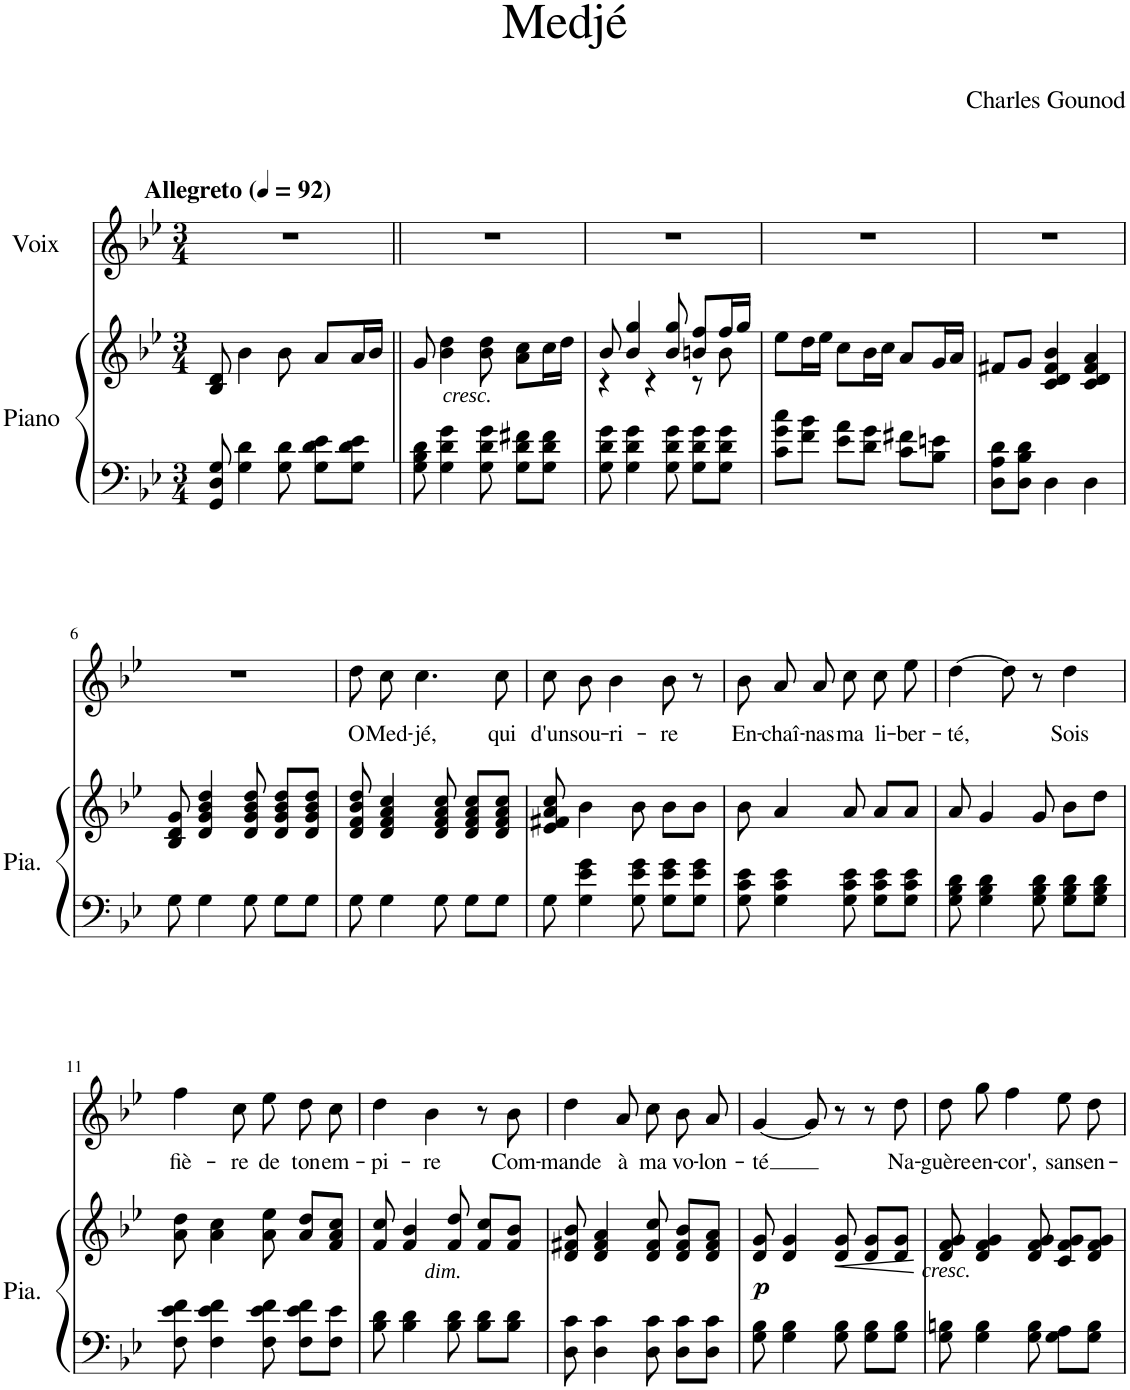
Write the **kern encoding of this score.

**kern	**kern	**dynam	**kern	**text
*part2	*part2	*part2	*part1	*part1
*staff3	*staff2	*staff2/3	*staff1	*staff1
*I"Piano	*	*	*I"Voix	*
*I'Pia.	*	*	*	*
*clefF4	*clefG2	*	*clefG2	*
*k[b-e-]	*k[b-e-]	*	*k[b-e-]	*
*M3/4	*M3/4	*	*M3/4	*
*MM92	*MM92	*	*MM92	*
=1	=1	=1	=1	=1
!	!	!	!LO:TX:a:B:t=Allegreto	!
8GG/ 8D/ 8G/	8B-/ 8d/	.	2.r	.
4G\ 4d\	4b-\	.	.	.
8G\ 8d\	8b-\	.	.	.
8G\ 8d\ 8e-\L	8a/L	.	.	.
8G\ 8d\ 8e-\J	16a/L	.	.	.
.	16b-/JJ	.	.	.
=2||	=2||	=2||	=2||	=2||
8G\ 8B-\ 8d\	8g/	.	2.r	.
!LO:TX:a:i:t=cresc.	!	!	!	!
4G\ 4d\ 4g\	4b-\ 4dd\	.	.	.
8G\ 8d\ 8g\	8b-\ 8dd\	.	.	.
8G\ 8d\ 8f#X\L	8a\ 8cc\L	.	.	.
8G\ 8d\ 8f#\J	16cc\L	.	.	.
.	16dd\JJ	.	.	.
=3	=3	=3	=3	=3
*	*^	*	*	*
8G\ 8d\ 8g\	8b-/	4r	.	2.r	.
4G\ 4d\ 4g\	4b-/ 4gg/	.	.	.	.
.	.	4r	.	.	.
8G\ 8d\ 8g\	8b-/ 8gg/	.	.	.	.
8G\ 8d\ 8g\L	8bn/ 8ff/L	8r	.	.	.
8G\ 8d\ 8g\J	16ff/L	8b\	.	.	.
.	16gg/JJ	.	.	.	.
*	*v	*v	*	*	*
=4	=4	=4	=4	=4
8c\ 8g\ 8cc\L	8ee-\L	.	2.r	.
8f\ 8b-\J	16dd\L	.	.	.
.	16ee-\JJ	.	.	.
8e-\ 8a\L	8cc\L	.	.	.
8d\ 8g\J	16b-\L	.	.	.
.	16cc\JJ	.	.	.
8c\ 8f#X\L	8a/L	.	.	.
8B-\ 8en\J	16g/L	.	.	.
.	16a/JJ	.	.	.
=5	=5	=5	=5	=5
8D\ 8A\ 8d\L	8f#X/L	.	2.r	.
8D\ 8B-\ 8d\J	8g/J	.	.	.
4D\	4c/ 4d/ 4f#/ 4b-/	.	.	.
4D\	4c/ 4d/ 4f#/ 4a/	.	.	.
!!LO:LB:g=z
=6	=6	=6	=6	=6
8G\	8B-/ 8d/ 8g/	.	2.r	.
4G\	4d/ 4g/ 4b-/ 4dd/	.	.	.
8G\	8d/ 8g/ 8b-/ 8dd/	.	.	.
8G\L	8d/ 8g/ 8b-/ 8dd/L	.	.	.
8G\J	8d/ 8g/ 8b-/ 8dd/J	.	.	.
=7	=7	=7	=7	=7
!	!	!	!	!LO:LY:b
8G\	8d/ 8f/ 8b-/ 8dd/	.	8dd\L	O
!	!	!	!	!LO:LY:b
4G\	4d/ 4f/ 4a/ 4cc/	.	8cc\J	Med-
!	!	!	!	!LO:LY:b
.	.	.	4.cc\	-jé,
8G\	8d/ 8f/ 8a/ 8cc/	.	.	.
8G\L	8d/ 8f/ 8a/ 8cc/L	.	.	.
!	!	!	!	!LO:LY:b
8G\J	8d/ 8f/ 8a/ 8cc/J	.	8cc\	qui
=8	=8	=8	=8	=8
!	!	!	!	!LO:LY:b
8G\	8e-/ 8f#X/ 8a/ 8cc/	.	8cc\L	d'un
!	!	!	!	!LO:LY:b
4G\ 4e-\ 4g\	4b-\	.	8b-\J	sou-
!	!	!	!	!LO:LY:b
.	.	.	4b-\	-ri-
8G\ 8e-\ 8g\	8b-\	.	.	.
!	!	!	!	!LO:LY:b
8G\ 8e-\ 8g\L	8b-\L	.	8b-\	-re
8G\ 8e-\ 8g\J	8b-\J	.	8r	.
=9	=9	=9	=9	=9
!	!	!	!	!LO:LY:b
8G\ 8c\ 8e-\	8b-\	.	8b-/L	En-
!	!	!	!	!LO:LY:b
4G\ 4c\ 4e-\	4a/	.	8a/J	-chaî-
!	!	!	!	!LO:LY:b
.	.	.	8a\L	-nas
!	!	!	!	!LO:LY:b
8G\ 8c\ 8e-\	8a/	.	8cc\J	ma
!	!	!	!	!LO:LY:b
8G\ 8c\ 8e-\L	8a/L	.	8cc\L	li-
!	!	!	!	!LO:LY:b
8G\ 8c\ 8e-\J	8a/J	.	8ee-\J	-ber-
=10	=10	=10	=10	=10
!	!	!	!	!LO:LY:b
8G\ 8B-\ 8d\	8a/	.	[4dd\	-té,
4G\ 4B-\ 4d\	4g/	.	.	.
.	.	.	8dd\]	.
8G\ 8B-\ 8d\	8g/	.	8r	.
!	!	!	!	!LO:LY:b
8G\ 8B-\ 8d\L	8b-\L	.	4dd\	Sois
8G\ 8B-\ 8d\J	8dd\J	.	.	.
!!LO:LB:g=z
=11	=11	=11	=11	=11
!	!	!	!	!LO:LY:b
8F\ 8e-\ 8f\	8a\ 8dd\	.	4ff\	fiè-
4F\ 4e-\ 4f\	4a\ 4cc\	.	.	.
!	!	!	!	!LO:LY:b
.	.	.	8cc\L	-re
!	!	!	!	!LO:LY:b
8F\ 8e-\ 8f\	8a\ 8ee-\	.	8ee-\J	de
!	!	!	!	!LO:LY:b
8F\ 8e-\ 8f\L	8a/ 8dd/L	.	8dd\L	ton
!	!	!	!	!LO:LY:b
8F\ 8e-\J	8f/ 8a/ 8cc/J	.	8cc\J	em-
=12	=12	=12	=12	=12
!	!	!	!	!LO:LY:b
8B-\ 8d\	8f/ 8cc/	.	4dd\	-pi-
!LO:TX:a:i:t=dim.	!	!	!	!
4B-\ 4d\	4f/ 4b-/	.	.	.
!	!	!	!	!LO:LY:b
.	.	.	4b-\	-re
8B-\ 8d\	8f/ 8dd/	.	.	.
8B-\ 8d\L	8f/ 8cc/L	.	8r	.
!	!	!	!	!LO:LY:b
8B-\ 8d\J	8f/ 8b-/J	.	8b-\	Com-
=13	=13	=13	=13	=13
!	!	!	!	!LO:LY:b
8D\ 8c\	8d/ 8f#X/ 8b-/	.	4dd\	-mande
4D\ 4c\	4d/ 4f#/ 4a/	.	.	.
!	!	!	!	!LO:LY:b
.	.	.	8a\L	à
!	!	!	!	!LO:LY:b
8D\ 8c\	8d/ 8f#/ 8cc/	.	8cc\J	ma
!	!	!	!	!LO:LY:b
8D\ 8c\L	8d/ 8f#/ 8b-/L	.	8b-/L	vo-
!	!	!	!	!LO:LY:b
8D\ 8c\J	8d/ 8f#/ 8a/J	.	8a/J	-lon-
=14	=14	=14	=14	=14
!	!	!LO:DY:b	!	!LO:LY:b
8G\ 8B-\	8d/ 8g/	p	[4g/	-té
4G\ 4B-\	4d/ 4g/	.	.	.
.	.	.	8g/]	.
!	!	!LO:HP:b	!	!
8G\ 8B-\	8d/ 8g/	<	8r	.
8G\ 8B-\L	8d/ 8g/L	.	8r	.
!	!	!	!	!LO:LY:b
8G\ 8B-\J	8d/ 8g/J	.	8dd\	Na-
.	.	[	.	.
=15	=15	=15	=15	=15
!LO:TX:a:i:t=cresc.	!	!	!	!
!	!	!	!	!LO:LY:b
8G\ 8Bn\	8d/ 8f/ 8g/	.	8dd\L	-guère
!	!	!	!	!LO:LY:b
4G\ 4B\	4d/ 4f/ 4g/	.	8gg\J	en-
!	!	!	!	!LO:LY:b
.	.	.	4ff\	-cor',
8G\ 8B\	8d/ 8f/ 8g/	.	.	.
!	!	!	!	!LO:LY:b
8G\ 8A\L	8c/ 8f/ 8g/L	.	8ee-\L	sans
!	!	!	!	!LO:LY:b
8G\ 8B\J	8d/ 8f/ 8g/J	.	8dd\J	en-
=	=	=	=	=
*-	*-	*-	*-	*-
